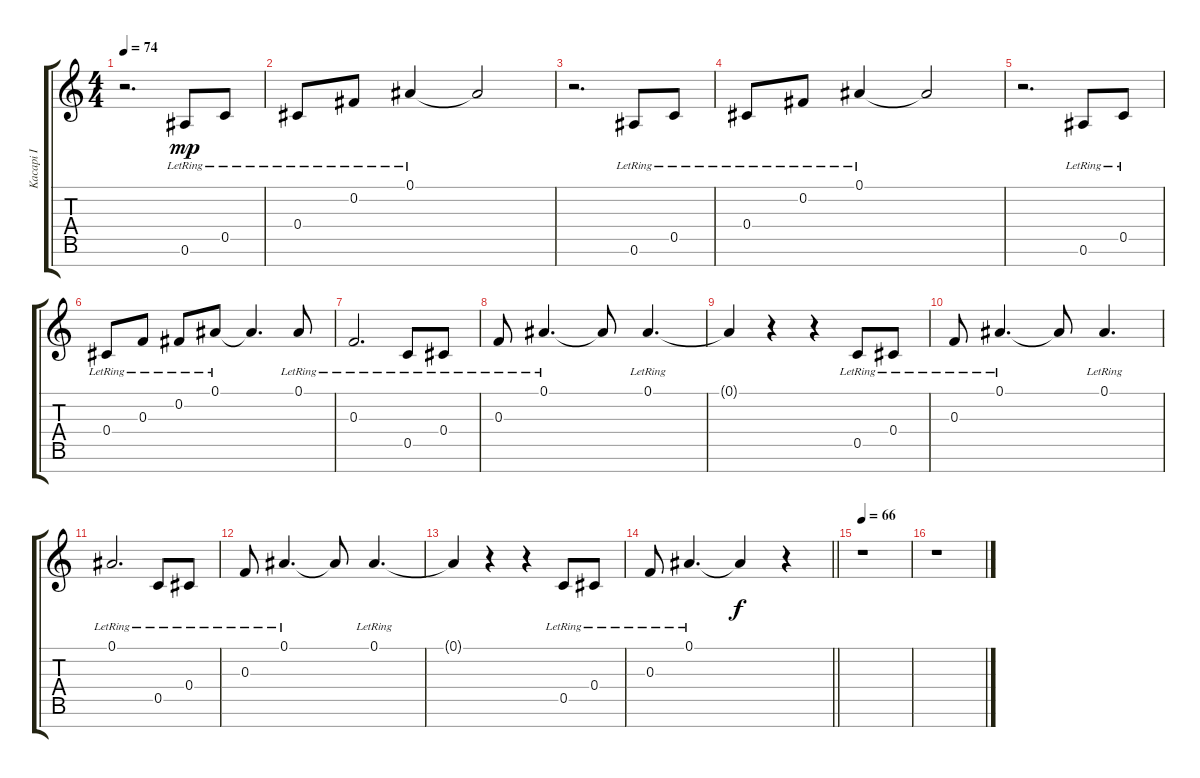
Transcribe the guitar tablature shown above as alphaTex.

\track ("Kacapi I" "Kacapi I") {instrument koto}
\staff {score tabs}
\tuning (Bb4 Gb4 F4 Db4 C4 Bb3 F3) {hide}
\ts (4 4)
\tempo 74
\clef g2
\ks c
r.2{d dy mp} 0.6{lr}.8 0.5{lr}.8 |
0.4{lr}.8 0.2{lr}.8 0.1{lr}.4 0.1{t}.2 |
r.2{d} 0.6{lr}.8 0.5{lr}.8 |
0.4{lr}.8 0.2{lr}.8 0.1{lr}.4 0.1{t}.2 |
r.2{d} 0.6{lr}.8 0.5{lr}.8 |
0.4{lr}.8 0.3{lr}.8 0.2{lr}.8 0.1{lr}.8 0.1{t}.4{d} 0.1{lr}.8 |
0.3{lr}.2{d} 0.5{lr}.8 0.4{lr}.8 |
0.3{lr}.8 0.1{lr}.4{d} 0.1{t}.8 0.1{lr}.4{d} |
0.1{t}.4 r.4 r.4 0.5{lr}.8 0.4{lr}.8 |
0.3{lr}.8 0.1{lr}.4{d} 0.1{t}.8 0.1{lr}.4{d} |
0.1{lr}.2{d} 0.5{lr}.8 0.4{lr}.8 |
0.3{lr}.8 0.1{lr}.4{d} 0.1{t}.8 0.1{lr}.4{d} |
0.1{t}.4 r.4 r.4 0.5{lr}.8 0.4{lr}.8 |
\barLineRight lightlight
0.3{lr}.8 0.1{lr}.4{d} 0.1{t}.4{dy f} r.4 |
\section ("" "")
\tempo 66
r.1 |
r.1
